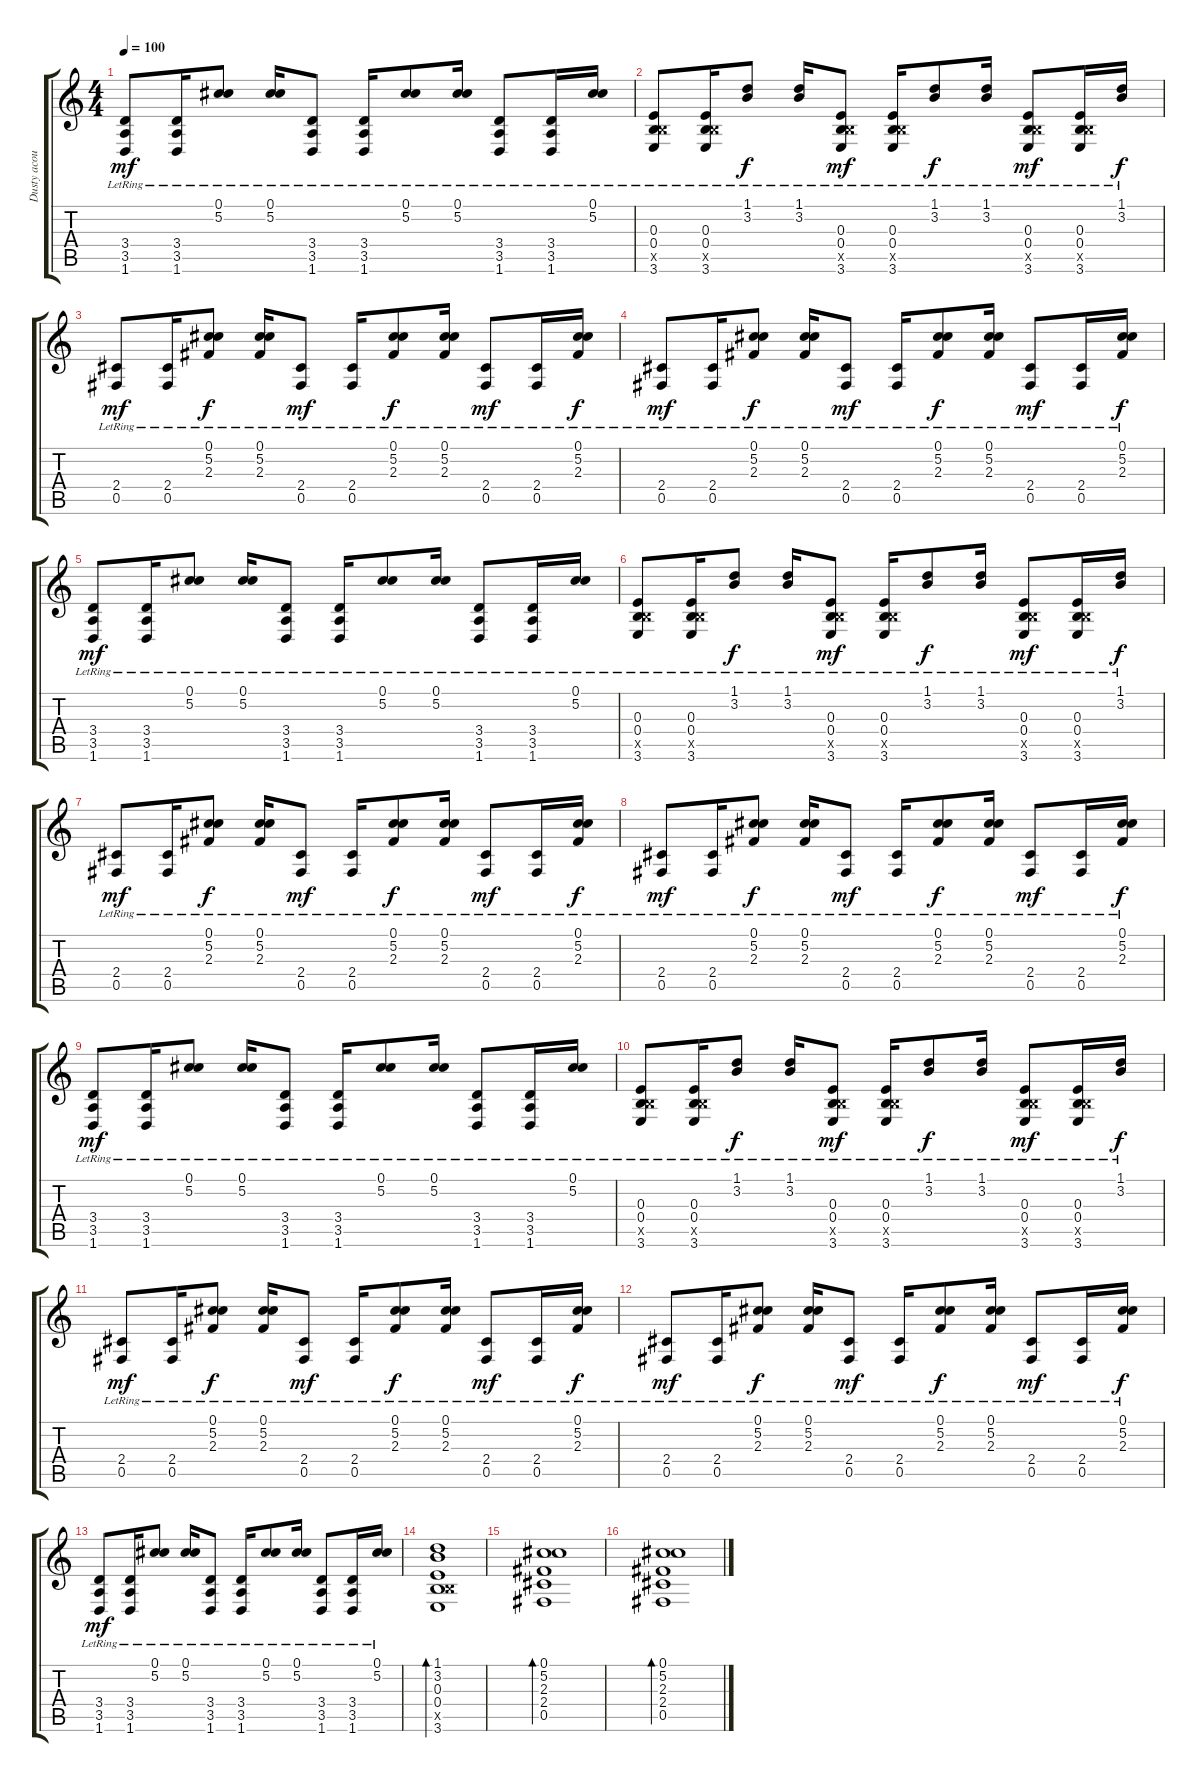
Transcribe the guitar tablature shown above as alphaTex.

\track ("Dusty acoustic" "Dusty acou") {instrument acousticguitarsteel}
\staff {score tabs}
\tuning (Db4 Ab3 E3 B2 Gb2 Db2) {hide}
\ts (4 4)
\tempo 100
\clef g2
\ks c
(3.4{lr} 3.5{lr} 1.6{lr}).8{dy mf} (3.4{lr} 3.5{lr} 1.6{lr}).16 (0.1{lr} 5.2{lr}).8 (0.1{lr} 5.2{lr}).16 (3.4{lr} 3.5{lr} 1.6{lr}).8 (3.4{lr} 3.5{lr} 1.6{lr}).16 (0.1{lr} 5.2{lr}).8 (0.1{lr} 5.2{lr}).16 (3.4{lr} 3.5{lr} 1.6{lr}).8 (3.4{lr} 3.5{lr} 1.6{lr}).16 (0.1{lr} 5.2{lr}).16 |
(0.3{lr} 0.4{lr} 5.5{x} 3.6{lr}).8 (0.3{lr} 0.4{lr} 5.5{x} 3.6{lr}).16 (1.1{lr} 3.2{lr}).8{dy f} (1.1{lr} 3.2{lr}).16 (0.3{lr} 0.4{lr} 5.5{x} 3.6{lr}).8{dy mf} (0.3{lr} 0.4{lr} 5.5{x} 3.6{lr}).16 (1.1{lr} 3.2{lr}).8{dy f} (1.1{lr} 3.2{lr}).16 (0.3{lr} 0.4{lr} 5.5{x} 3.6{lr}).8{dy mf} (0.3{lr} 0.4{lr} 5.5{x} 3.6{lr}).16 (1.1{lr} 3.2{lr}).16{dy f} |
(2.4{lr} 0.5{lr}).8{dy mf} (2.4{lr} 0.5{lr}).16 (0.1{lr} 5.2{lr} 2.3{lr}).8{dy f} (0.1{lr} 5.2{lr} 2.3{lr}).16 (2.4{lr} 0.5{lr}).8{dy mf} (2.4{lr} 0.5{lr}).16 (0.1{lr} 5.2{lr} 2.3{lr}).8{dy f} (0.1{lr} 5.2{lr} 2.3{lr}).16 (2.4{lr} 0.5{lr}).8{dy mf} (2.4{lr} 0.5{lr}).16 (0.1{lr} 5.2{lr} 2.3{lr}).16{dy f} |
(2.4{lr} 0.5{lr}).8{dy mf} (2.4{lr} 0.5{lr}).16 (0.1{lr} 5.2{lr} 2.3{lr}).8{dy f} (0.1{lr} 5.2{lr} 2.3{lr}).16 (2.4{lr} 0.5{lr}).8{dy mf} (2.4{lr} 0.5{lr}).16 (0.1{lr} 5.2{lr} 2.3{lr}).8{dy f} (0.1{lr} 5.2{lr} 2.3{lr}).16 (2.4{lr} 0.5{lr}).8{dy mf} (2.4{lr} 0.5{lr}).16 (0.1{lr} 5.2{lr} 2.3{lr}).16{dy f} |
(3.4{lr} 3.5{lr} 1.6{lr}).8{dy mf} (3.4{lr} 3.5{lr} 1.6{lr}).16 (0.1{lr} 5.2{lr}).8 (0.1{lr} 5.2{lr}).16 (3.4{lr} 3.5{lr} 1.6{lr}).8 (3.4{lr} 3.5{lr} 1.6{lr}).16 (0.1{lr} 5.2{lr}).8 (0.1{lr} 5.2{lr}).16 (3.4{lr} 3.5{lr} 1.6{lr}).8 (3.4{lr} 3.5{lr} 1.6{lr}).16 (0.1{lr} 5.2{lr}).16 |
(0.3{lr} 0.4{lr} 5.5{x} 3.6{lr}).8 (0.3{lr} 0.4{lr} 5.5{x} 3.6{lr}).16 (1.1{lr} 3.2{lr}).8{dy f} (1.1{lr} 3.2{lr}).16 (0.3{lr} 0.4{lr} 5.5{x} 3.6{lr}).8{dy mf} (0.3{lr} 0.4{lr} 5.5{x} 3.6{lr}).16 (1.1{lr} 3.2{lr}).8{dy f} (1.1{lr} 3.2{lr}).16 (0.3{lr} 0.4{lr} 5.5{x} 3.6{lr}).8{dy mf} (0.3{lr} 0.4{lr} 5.5{x} 3.6{lr}).16 (1.1{lr} 3.2{lr}).16{dy f} |
(2.4{lr} 0.5{lr}).8{dy mf} (2.4{lr} 0.5{lr}).16 (0.1{lr} 5.2{lr} 2.3{lr}).8{dy f} (0.1{lr} 5.2{lr} 2.3{lr}).16 (2.4{lr} 0.5{lr}).8{dy mf} (2.4{lr} 0.5{lr}).16 (0.1{lr} 5.2{lr} 2.3{lr}).8{dy f} (0.1{lr} 5.2{lr} 2.3{lr}).16 (2.4{lr} 0.5{lr}).8{dy mf} (2.4{lr} 0.5{lr}).16 (0.1{lr} 5.2{lr} 2.3{lr}).16{dy f} |
(2.4{lr} 0.5{lr}).8{dy mf} (2.4{lr} 0.5{lr}).16 (0.1{lr} 5.2{lr} 2.3{lr}).8{dy f} (0.1{lr} 5.2{lr} 2.3{lr}).16 (2.4{lr} 0.5{lr}).8{dy mf} (2.4{lr} 0.5{lr}).16 (0.1{lr} 5.2{lr} 2.3{lr}).8{dy f} (0.1{lr} 5.2{lr} 2.3{lr}).16 (2.4{lr} 0.5{lr}).8{dy mf} (2.4{lr} 0.5{lr}).16 (0.1{lr} 5.2{lr} 2.3{lr}).16{dy f} |
(3.4{lr} 3.5{lr} 1.6{lr}).8{dy mf} (3.4{lr} 3.5{lr} 1.6{lr}).16 (0.1{lr} 5.2{lr}).8 (0.1{lr} 5.2{lr}).16 (3.4{lr} 3.5{lr} 1.6{lr}).8 (3.4{lr} 3.5{lr} 1.6{lr}).16 (0.1{lr} 5.2{lr}).8 (0.1{lr} 5.2{lr}).16 (3.4{lr} 3.5{lr} 1.6{lr}).8 (3.4{lr} 3.5{lr} 1.6{lr}).16 (0.1{lr} 5.2{lr}).16 |
(0.3{lr} 0.4{lr} 5.5{x} 3.6{lr}).8 (0.3{lr} 0.4{lr} 5.5{x} 3.6{lr}).16 (1.1{lr} 3.2{lr}).8{dy f} (1.1{lr} 3.2{lr}).16 (0.3{lr} 0.4{lr} 5.5{x} 3.6{lr}).8{dy mf} (0.3{lr} 0.4{lr} 5.5{x} 3.6{lr}).16 (1.1{lr} 3.2{lr}).8{dy f} (1.1{lr} 3.2{lr}).16 (0.3{lr} 0.4{lr} 5.5{x} 3.6{lr}).8{dy mf} (0.3{lr} 0.4{lr} 5.5{x} 3.6{lr}).16 (1.1{lr} 3.2{lr}).16{dy f} |
(2.4{lr} 0.5{lr}).8{dy mf} (2.4{lr} 0.5{lr}).16 (0.1{lr} 5.2{lr} 2.3{lr}).8{dy f} (0.1{lr} 5.2{lr} 2.3{lr}).16 (2.4{lr} 0.5{lr}).8{dy mf} (2.4{lr} 0.5{lr}).16 (0.1{lr} 5.2{lr} 2.3{lr}).8{dy f} (0.1{lr} 5.2{lr} 2.3{lr}).16 (2.4{lr} 0.5{lr}).8{dy mf} (2.4{lr} 0.5{lr}).16 (0.1{lr} 5.2{lr} 2.3{lr}).16{dy f} |
(2.4{lr} 0.5{lr}).8{dy mf} (2.4{lr} 0.5{lr}).16 (0.1{lr} 5.2{lr} 2.3{lr}).8{dy f} (0.1{lr} 5.2{lr} 2.3{lr}).16 (2.4{lr} 0.5{lr}).8{dy mf} (2.4{lr} 0.5{lr}).16 (0.1{lr} 5.2{lr} 2.3{lr}).8{dy f} (0.1{lr} 5.2{lr} 2.3{lr}).16 (2.4{lr} 0.5{lr}).8{dy mf} (2.4{lr} 0.5{lr}).16 (0.1{lr} 5.2{lr} 2.3{lr}).16{dy f} |
(3.4{lr} 3.5{lr} 1.6{lr}).8{dy mf} (3.4{lr} 3.5{lr} 1.6{lr}).16 (0.1{lr} 5.2{lr}).8 (0.1{lr} 5.2{lr}).16 (3.4{lr} 3.5{lr} 1.6{lr}).8 (3.4{lr} 3.5{lr} 1.6{lr}).16 (0.1{lr} 5.2{lr}).8 (0.1{lr} 5.2{lr}).16 (3.4{lr} 3.5{lr} 1.6{lr}).8 (3.4{lr} 3.5{lr} 1.6{lr}).16 (0.1{lr} 5.2{lr}).16 |
(1.1 3.2 0.3 0.4 5.5{x} 3.6).1{bd 60} |
(0.1 5.2 2.3 2.4 0.5).1{bd 60} |
(0.1 5.2 2.3 2.4 0.5).1{bd 60}
